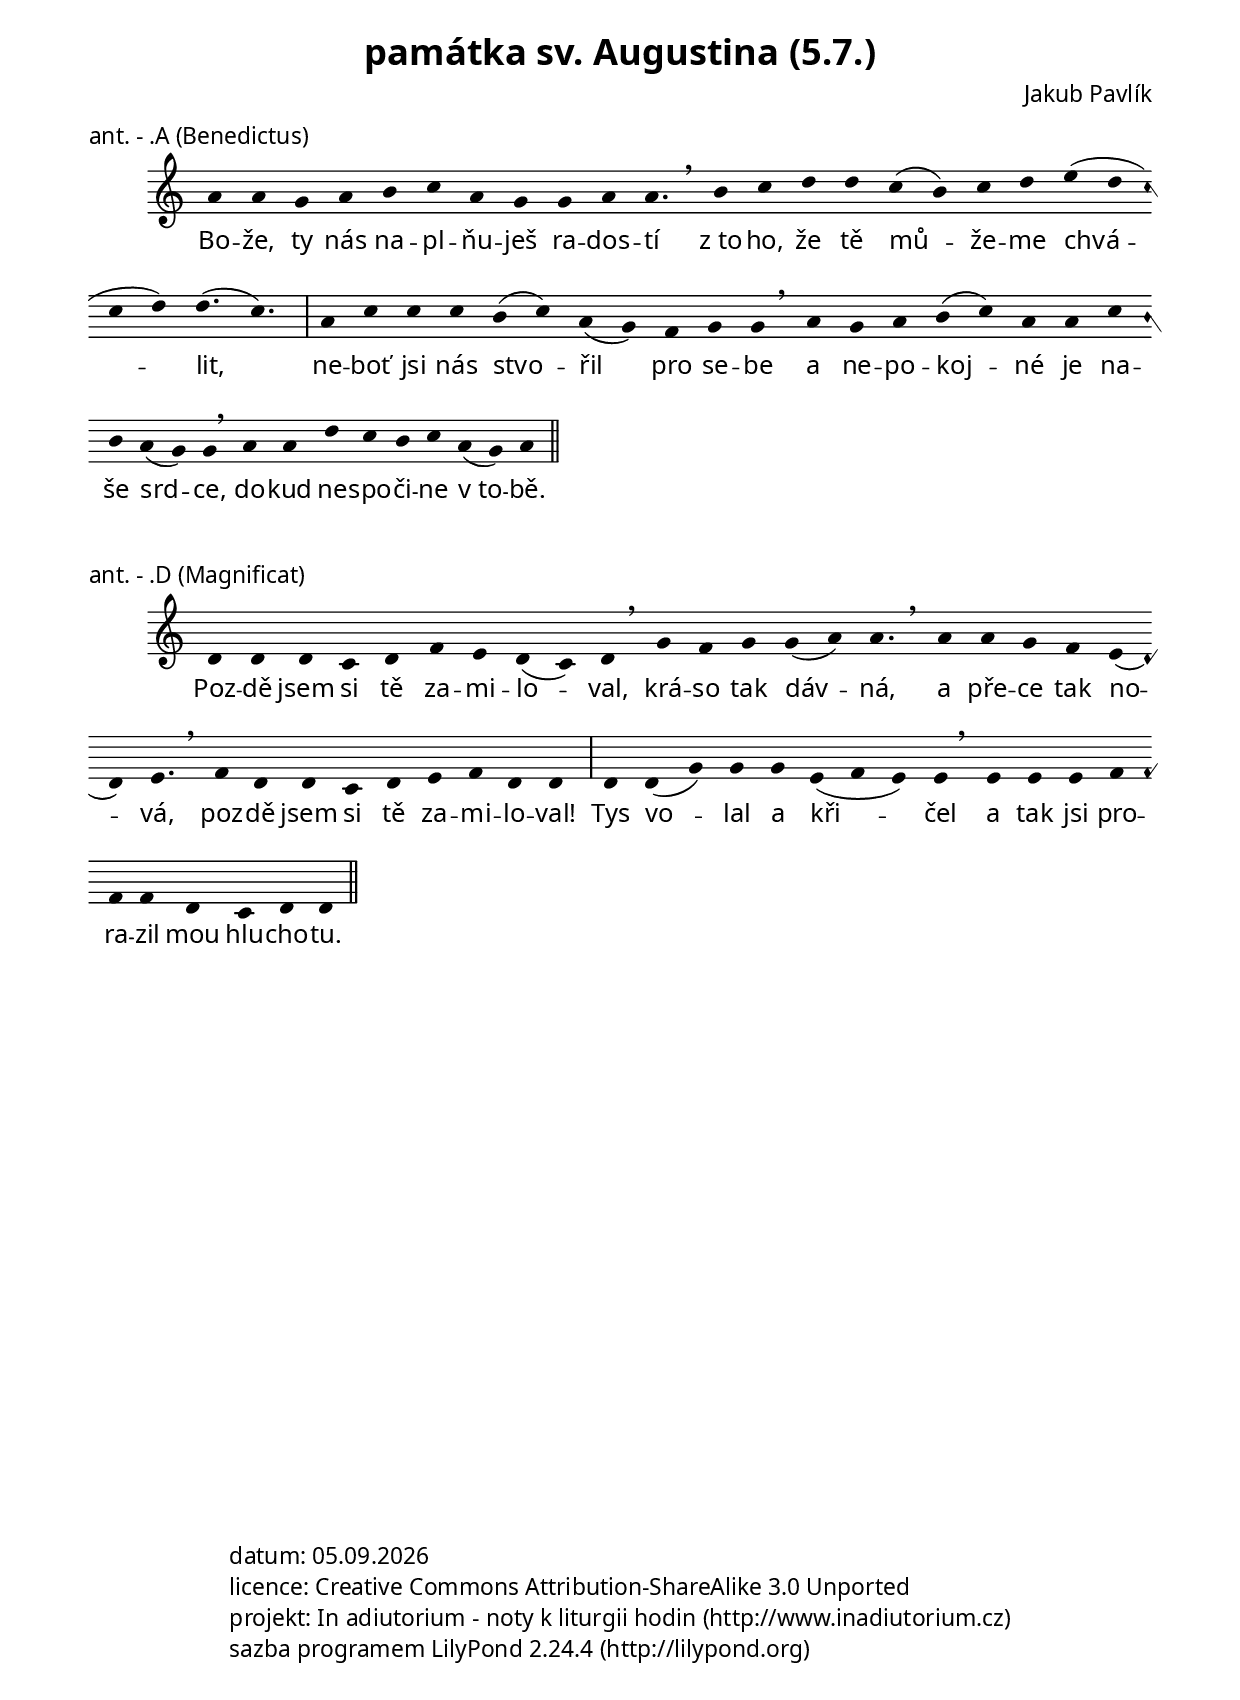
\version "2.14.2"

\header {
  title = "památka sv. Augustina (5.7.)"
  composer = "Jakub Pavlík"
}

\include "../spolecne.ly"

\score {
  \relative c'' {
    \choralniRezim
    a4 a g a b c a g g a a4. \breathe \bar "" b4 c d d c( b) c d e( d c d) d4.( c) \bar "|"
    a4 c c c b( c) a( g) f g g \breathe \bar "" a g a b( c) a a c b a( g) g \breathe \bar ""
    a a d c b c a( g) a \bar "||"
  }
  \addlyrics {
    Bo -- že, ty nás na -- pl -- ňu -- ješ ra -- dos -- tí
    z_to -- ho, že tě mů -- že -- me chvá -- lit,
    ne -- boť jsi nás stvo -- řil pro se -- be
    a ne -- po -- koj -- né je na -- še srd -- ce,
    do -- kud ne -- spo -- či -- ne v_to -- bě.
  }
  \header {
    quid = "ant."
    tonus = "IV alt"
    differentia = "A" 
    psalmus = "Benedictus"
    piece = \markup {\sestavTitulek}
  }
}

\score {
  \relative c' {
    \choralniRezim
    d4 d d c d f e d( c) d \breathe \bar ""
    g f g g( a) a4. \breathe \bar "" a4 a g f e( d) e4. \breathe \bar ""
    f4 d d c d e f d d \bar "|"
    d d( g) g g e( f e) e \breathe \bar "" e e e f f f d c d d \bar "||"
  }
  \addlyrics {
    Poz -- dě jsem si tě za -- mi -- lo -- val,
    krá -- so tak dáv -- ná, a pře -- ce tak no -- vá,
    poz -- dě jsem si tě za -- mi -- lo -- val!
    Tys vo -- lal a kři -- čel
    a tak jsi pro -- ra -- zil mou hlu -- cho -- tu.
  }
  \header {
    quid = "ant."
    tonus = "II"
    differentia = "D" 
    psalmus = "Magnificat"
    piece = \markup {\sestavTitulek}
  }
}